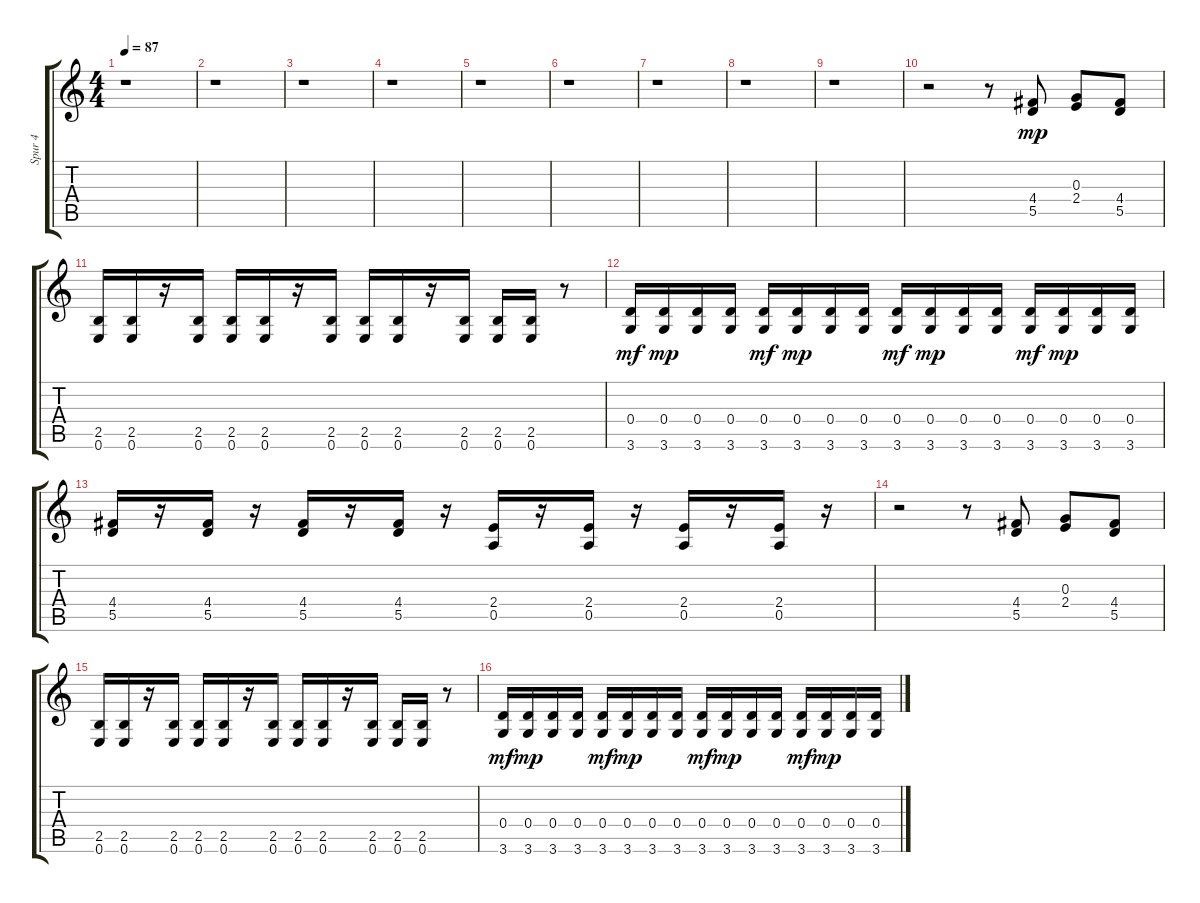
\track ("Spur 4" "Spur 4") {instrument overdrivenguitar}
\staff {score tabs}
\tuning (E4 B3 G3 D3 A2 E2) {hide}
\ts (4 4)
\tempo 87
\clef g2
\ks c
r.1{dy f} |
r.1 |
r.1 |
r.1 |
r.1 |
r.1 |
r.1 |
r.1 |
r.1 |
r.2 r.8 (4.4 5.5).8{dy mp} (0.3 2.4).8 (4.4 5.5).8 |
(2.5 0.6).16 (2.5 0.6).16 r.16 (2.5 0.6).16 (2.5 0.6).16 (2.5 0.6).16 r.16 (2.5 0.6).16 (2.5 0.6).16 (2.5 0.6).16 r.16 (2.5 0.6).16 (2.5 0.6).16 (2.5 0.6).16 r.8 |
(0.4 3.6).16{dy mf} (0.4 3.6).16{dy mp} (0.4 3.6).16 (0.4 3.6).16 (0.4 3.6).16{dy mf} (0.4 3.6).16{dy mp} (0.4 3.6).16 (0.4 3.6).16 (0.4 3.6).16{dy mf} (0.4 3.6).16{dy mp} (0.4 3.6).16 (0.4 3.6).16 (0.4 3.6).16{dy mf} (0.4 3.6).16{dy mp} (0.4 3.6).16 (0.4 3.6).16 |
(4.4 5.5).16 r.16 (4.4 5.5).16 r.16 (4.4 5.5).16 r.16 (4.4 5.5).16 r.16 (2.4 0.5).16 r.16 (2.4 0.5).16 r.16 (2.4 0.5).16 r.16 (2.4 0.5).16 r.16 |
r.2 r.8 (4.4 5.5).8 (0.3 2.4).8 (4.4 5.5).8 |
(2.5 0.6).16 (2.5 0.6).16 r.16 (2.5 0.6).16 (2.5 0.6).16 (2.5 0.6).16 r.16 (2.5 0.6).16 (2.5 0.6).16 (2.5 0.6).16 r.16 (2.5 0.6).16 (2.5 0.6).16 (2.5 0.6).16 r.8 |
(0.4 3.6).16{dy mf} (0.4 3.6).16{dy mp} (0.4 3.6).16 (0.4 3.6).16 (0.4 3.6).16{dy mf} (0.4 3.6).16{dy mp} (0.4 3.6).16 (0.4 3.6).16 (0.4 3.6).16{dy mf} (0.4 3.6).16{dy mp} (0.4 3.6).16 (0.4 3.6).16 (0.4 3.6).16{dy mf} (0.4 3.6).16{dy mp} (0.4 3.6).16 (0.4 3.6).16
